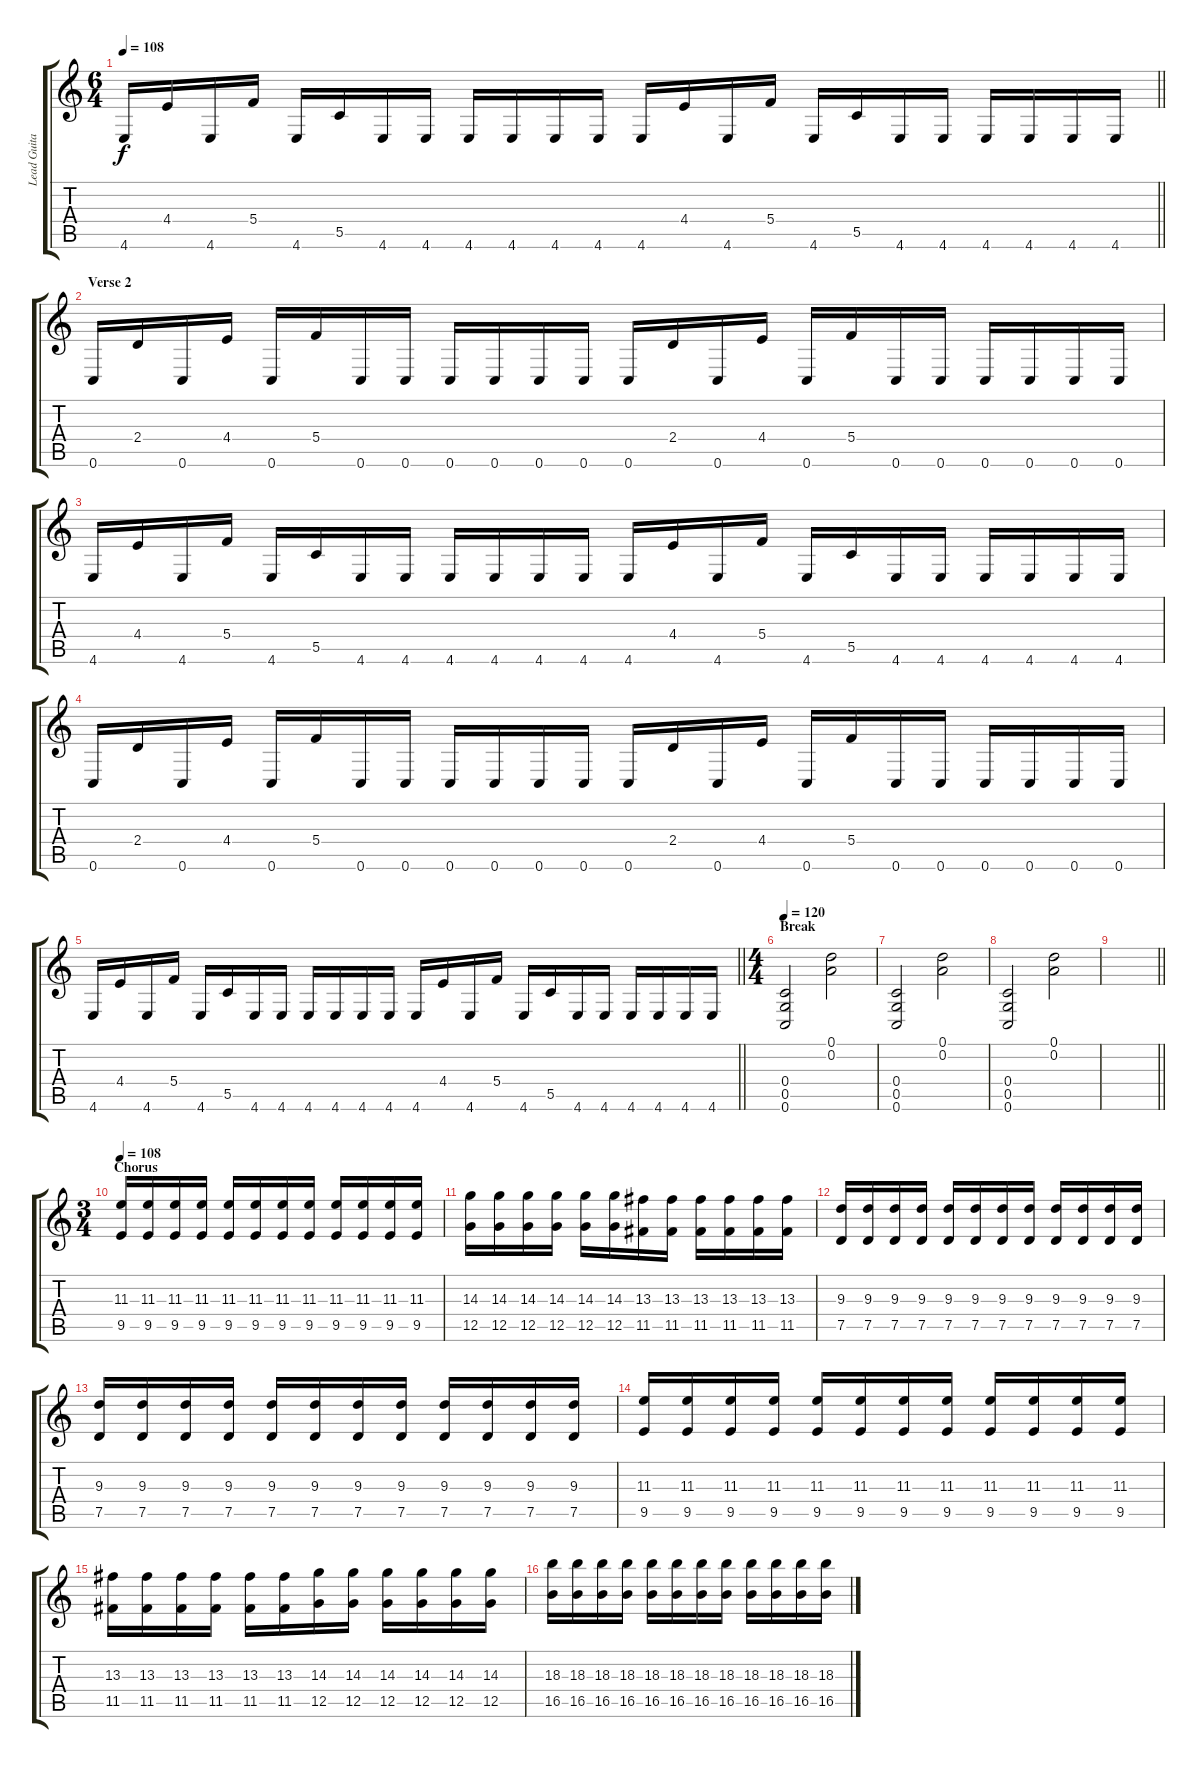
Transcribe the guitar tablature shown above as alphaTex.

\track ("Lead Guitar" "Lead Guita") {instrument distortionguitar}
\staff {score tabs}
\tuning (D4 A3 F3 C3 G2 C2) {hide}
\ts (6 4)
\tempo 108
\clef g2
\barLineRight lightlight
\ks c
4.6.16{dy f} 4.4.16 4.6.16 5.4.16 4.6.16 5.5.16 4.6.16 4.6.16 4.6.16 4.6.16 4.6.16 4.6.16 4.6.16 4.4.16 4.6.16 5.4.16 4.6.16 5.5.16 4.6.16 4.6.16 4.6.16 4.6.16 4.6.16 4.6.16 |
\section ("" "Verse 2")
0.6.16 2.4.16 0.6.16 4.4.16 0.6.16 5.4.16 0.6.16 0.6.16 0.6.16 0.6.16 0.6.16 0.6.16 0.6.16 2.4.16 0.6.16 4.4.16 0.6.16 5.4.16 0.6.16 0.6.16 0.6.16 0.6.16 0.6.16 0.6.16 |
4.6.16 4.4.16 4.6.16 5.4.16 4.6.16 5.5.16 4.6.16 4.6.16 4.6.16 4.6.16 4.6.16 4.6.16 4.6.16 4.4.16 4.6.16 5.4.16 4.6.16 5.5.16 4.6.16 4.6.16 4.6.16 4.6.16 4.6.16 4.6.16 |
0.6.16 2.4.16 0.6.16 4.4.16 0.6.16 5.4.16 0.6.16 0.6.16 0.6.16 0.6.16 0.6.16 0.6.16 0.6.16 2.4.16 0.6.16 4.4.16 0.6.16 5.4.16 0.6.16 0.6.16 0.6.16 0.6.16 0.6.16 0.6.16 |
\barLineRight lightlight
4.6.16 4.4.16 4.6.16 5.4.16 4.6.16 5.5.16 4.6.16 4.6.16 4.6.16 4.6.16 4.6.16 4.6.16 4.6.16 4.4.16 4.6.16 5.4.16 4.6.16 5.5.16 4.6.16 4.6.16 4.6.16 4.6.16 4.6.16 4.6.16 |
\ts (4 4)
\section ("" "Break")
\tempo 120
(0.4 0.5 0.6).2 (0.1 0.2).2 |
(0.4 0.5 0.6).2 (0.1 0.2).2 |
(0.4 0.5 0.6).2 (0.1 0.2).2 |
\barLineRight lightlight
|
\ts (3 4)
\section ("" "Chorus")
\tempo 108
(11.3 9.5).16 (11.3 9.5).16 (11.3 9.5).16 (11.3 9.5).16 (11.3 9.5).16 (11.3 9.5).16 (11.3 9.5).16 (11.3 9.5).16 (11.3 9.5).16 (11.3 9.5).16 (11.3 9.5).16 (11.3 9.5).16 |
(14.3 12.5).16 (14.3 12.5).16 (14.3 12.5).16 (14.3 12.5).16 (14.3 12.5).16 (14.3 12.5).16 (13.3 11.5).16 (13.3 11.5).16 (13.3 11.5).16 (13.3 11.5).16 (13.3 11.5).16 (13.3 11.5).16 |
(9.3 7.5).16 (9.3 7.5).16 (9.3 7.5).16 (9.3 7.5).16 (9.3 7.5).16 (9.3 7.5).16 (9.3 7.5).16 (9.3 7.5).16 (9.3 7.5).16 (9.3 7.5).16 (9.3 7.5).16 (9.3 7.5).16 |
(9.3 7.5).16 (9.3 7.5).16 (9.3 7.5).16 (9.3 7.5).16 (9.3 7.5).16 (9.3 7.5).16 (9.3 7.5).16 (9.3 7.5).16 (9.3 7.5).16 (9.3 7.5).16 (9.3 7.5).16 (9.3 7.5).16 |
(11.3 9.5).16 (11.3 9.5).16 (11.3 9.5).16 (11.3 9.5).16 (11.3 9.5).16 (11.3 9.5).16 (11.3 9.5).16 (11.3 9.5).16 (11.3 9.5).16 (11.3 9.5).16 (11.3 9.5).16 (11.3 9.5).16 |
(13.3 11.5).16 (13.3 11.5).16 (13.3 11.5).16 (13.3 11.5).16 (13.3 11.5).16 (13.3 11.5).16 (14.3 12.5).16 (14.3 12.5).16 (14.3 12.5).16 (14.3 12.5).16 (14.3 12.5).16 (14.3 12.5).16 |
(18.3 16.5).16 (18.3 16.5).16 (18.3 16.5).16 (18.3 16.5).16 (18.3 16.5).16 (18.3 16.5).16 (18.3 16.5).16 (18.3 16.5).16 (18.3 16.5).16 (18.3 16.5).16 (18.3 16.5).16 (18.3 16.5).16
